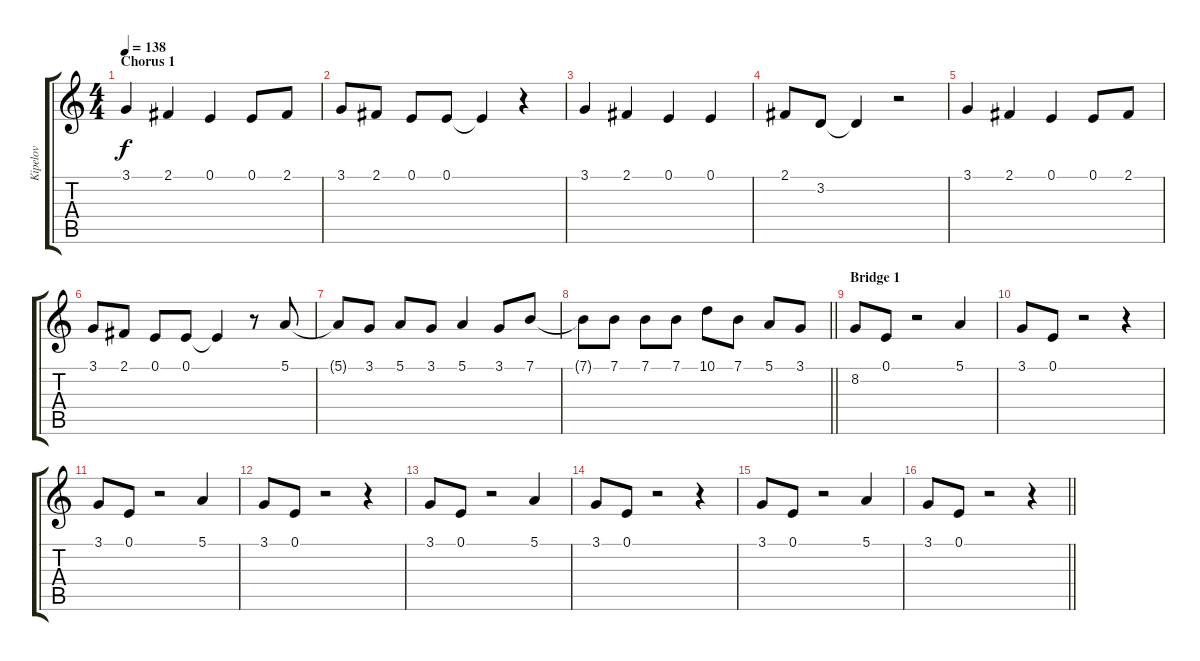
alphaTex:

\track ("Kipelov" "Kipelov") {instrument viola}
\staff {score tabs}
\tuning (E4 B3 G3 D3 A2 E2) {hide}
\ts (4 4)
\section ("" "Chorus 1")
\tempo 138
\clef g2
\ks c
3.1.4{dy f} 2.1.4 0.1.4 0.1.8 2.1.8 |
3.1.8 2.1.8 0.1.8 0.1.8 0.1{t}.4 r.4 |
3.1.4 2.1.4 0.1.4 0.1.4 |
2.1.8 3.2.8 3.2{t}.4 r.2 |
3.1.4 2.1.4 0.1.4 0.1.8 2.1.8 |
3.1.8 2.1.8 0.1.8 0.1.8 0.1{t}.4 r.8 5.1.8 |
5.1{t}.8 3.1.8 5.1.8 3.1.8 5.1.4 3.1.8 7.1.8 |
\barLineRight lightlight
7.1{t}.8 7.1.8 7.1.8 7.1.8 10.1.8 7.1.8 5.1.8 3.1.8 |
\section ("" "Bridge 1")
8.2.8 0.1.8 r.2 5.1.4 |
3.1.8 0.1.8 r.2 r.4 |
3.1.8 0.1.8 r.2 5.1.4 |
3.1.8 0.1.8 r.2 r.4 |
3.1.8 0.1.8 r.2 5.1.4 |
3.1.8 0.1.8 r.2 r.4 |
3.1.8 0.1.8 r.2 5.1.4 |
\barLineRight lightlight
3.1.8 0.1.8 r.2 r.4
